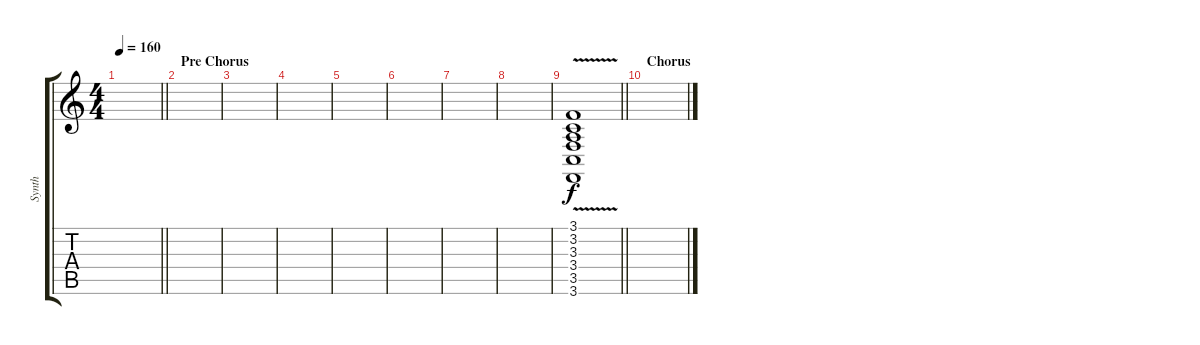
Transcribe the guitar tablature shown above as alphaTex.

\track ("Synth" "Synth") {instrument reversecymbal}
\staff {score tabs}
\tuning (D4 A3 Gb3 D3 A2 D2) {hide}
\ts (4 4)
\tempo 160
\clef g2
\barLineRight lightlight
\ks c
|
\section ("" "Pre Chorus")
|
|
|
|
|
|
|
\barLineRight lightlight
(3.1{v} 3.2 3.3 3.4 3.5 3.6).1 |
\section ("" "Chorus")
